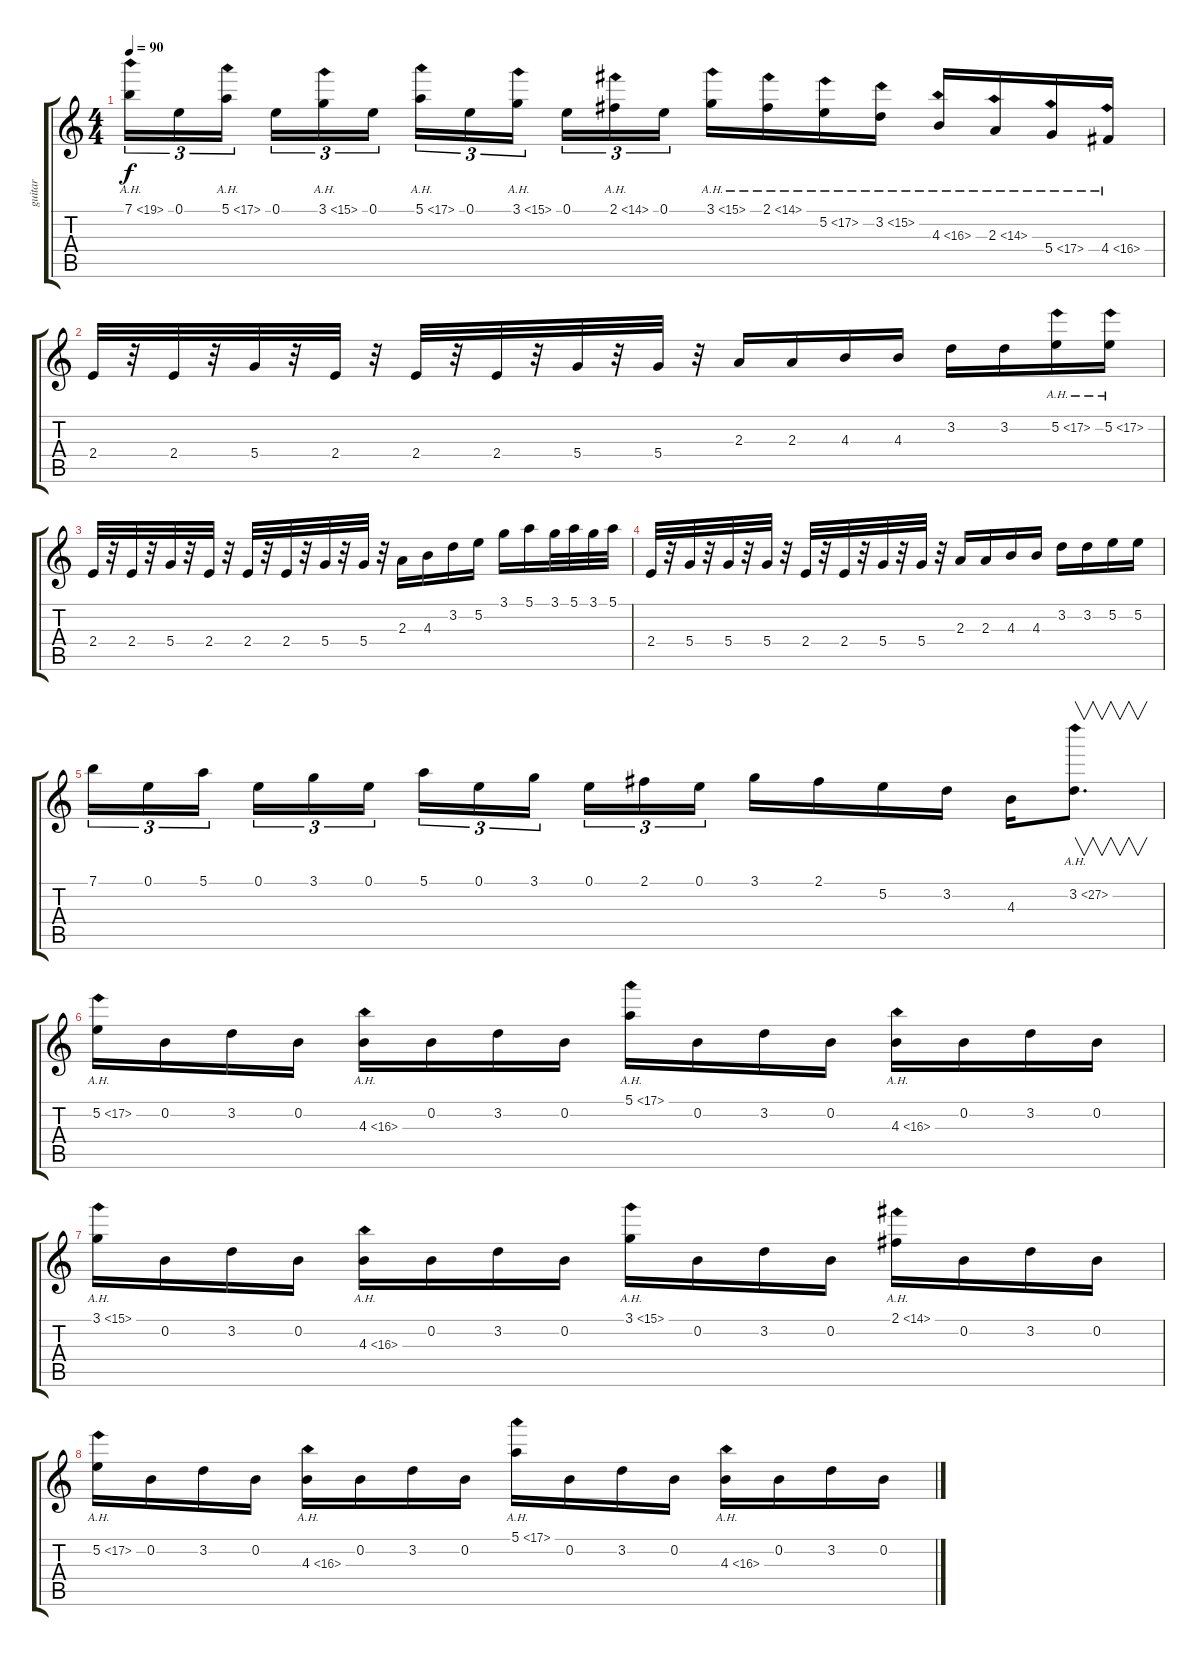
\track ("guitar            solo" "guitar    ") {instrument overdrivenguitar}
\staff {score tabs}
\tuning (E4 B3 G3 D3 A2 E2) {hide}
\ts (4 4)
\tempo 90
\clef g2
\ks c
7.1{ah 12}.16{tu (3 2) dy f} 0.1.16{tu (3 2)} 5.1{ah 12}.16{tu (3 2) beam splitsecondary} 0.1.16{tu (3 2)} 3.1{ah 12}.16{tu (3 2)} 0.1.16{tu (3 2)} 5.1{ah 12}.16{tu (3 2)} 0.1.16{tu (3 2)} 3.1{ah 12}.16{tu (3 2) beam splitsecondary} 0.1.16{tu (3 2)} 2.1{ah 12}.16{tu (3 2)} 0.1.16{tu (3 2)} 3.1{ah 12}.16 2.1{ah 12}.16 5.2{ah 12}.16 3.2{ah 12}.16 4.3{ah 12}.16 2.3{ah 12}.16 5.4{ah 12}.16 4.4{ah 12}.16 |
2.4.32 r.32 2.4.32 r.32 5.4.32 r.32 2.4.32 r.32 2.4.32 r.32 2.4.32 r.32 5.4.32 r.32 5.4.32 r.32 2.3.16 2.3.16 4.3.16 4.3.16 3.2.16 3.2.16 5.2{ah 12}.16 5.2{ah 12}.16 |
2.4.32 r.32 2.4.32 r.32 5.4.32 r.32 2.4.32 r.32 2.4.32 r.32 2.4.32 r.32 5.4.32 r.32 5.4.32 r.32 2.3.16 4.3.16 3.2.16 5.2.16 3.1.16 5.1.16 3.1.32 5.1.32 3.1.32 5.1.32 |
2.4.32 r.32 5.4.32 r.32 5.4.32 r.32 5.4.32 r.32 2.4.32 r.32 2.4.32 r.32 5.4.32 r.32 5.4.32 r.32 2.3.16 2.3.16 4.3.16 4.3.16 3.2.16 3.2.16 5.2.16 5.2.16 |
7.1.16{tu (3 2)} 0.1.16{tu (3 2)} 5.1.16{tu (3 2) beam splitsecondary} 0.1.16{tu (3 2)} 3.1.16{tu (3 2)} 0.1.16{tu (3 2)} 5.1.16{tu (3 2)} 0.1.16{tu (3 2)} 3.1.16{tu (3 2) beam splitsecondary} 0.1.16{tu (3 2)} 2.1.16{tu (3 2)} 0.1.16{tu (3 2)} 3.1.16 2.1.16 5.2.16 3.2.16 4.3.16 3.2{ah 24}.8{v d} |
5.2{ah 12}.16 0.2.16 3.2.16 0.2.16 4.3{ah 12}.16 0.2.16 3.2.16 0.2.16 5.1{ah 12}.16 0.2.16 3.2.16 0.2.16 4.3{ah 12}.16 0.2.16 3.2.16 0.2.16 |
3.1{ah 12}.16 0.2.16 3.2.16 0.2.16 4.3{ah 12}.16 0.2.16 3.2.16 0.2.16 3.1{ah 12}.16 0.2.16 3.2.16 0.2.16 2.1{ah 12}.16 0.2.16 3.2.16 0.2.16 |
5.2{ah 12}.16 0.2.16 3.2.16 0.2.16 4.3{ah 12}.16 0.2.16 3.2.16 0.2.16 5.1{ah 12}.16 0.2.16 3.2.16 0.2.16 4.3{ah 12}.16 0.2.16 3.2.16 0.2.16
